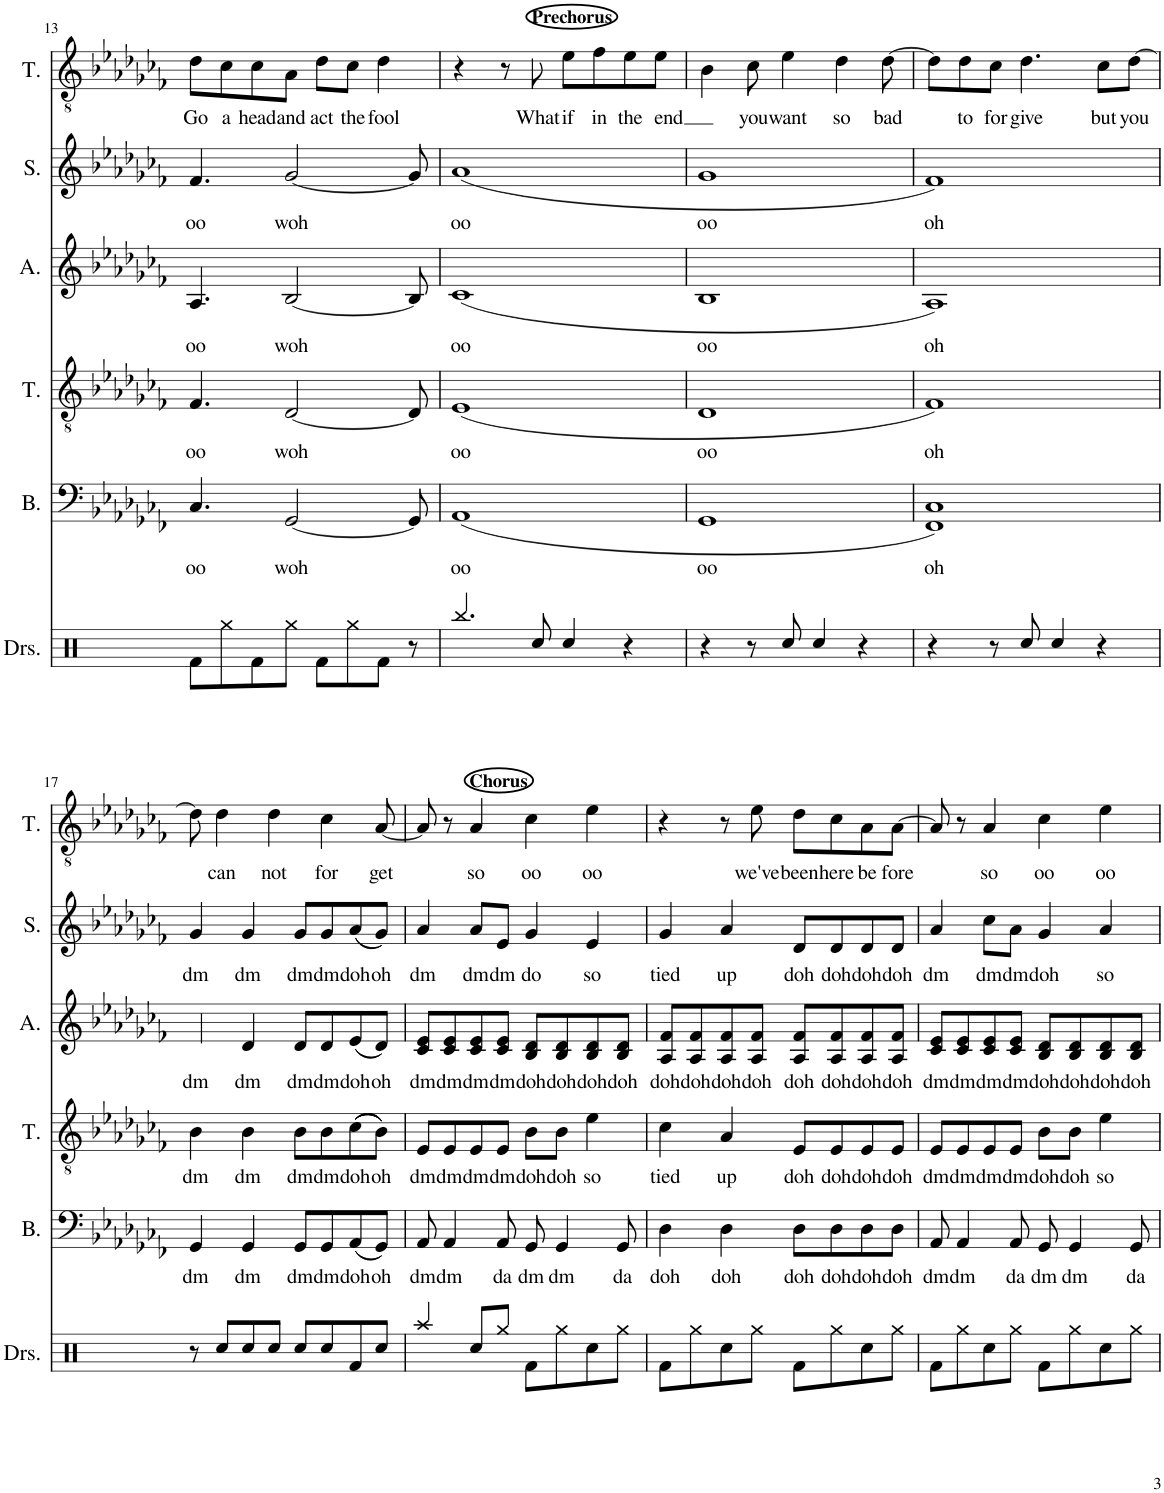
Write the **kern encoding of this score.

**kern	**kern	**text	**kern	**text	**kern	**text	**kern	**text	**kern	**text
*part6	*part5	*part5	*part4	*part4	*part3	*part3	*part2	*part2	*part1	*part1
*staff6	*staff5	*staff5	*staff4	*staff4	*staff3	*staff3	*staff2	*staff2	*staff1	*staff1
*I"Drumset	*I"Bass	*	*I"Tenor	*	*I"Alto	*	*I"Soprano	*	*I"Tenor	*
*I'Drs.	*I'B.	*	*I'T.	*	*I'A.	*	*I'S.	*	*I'T.	*
!!LO:PB:g=z
*clefX	*clefF4	*	*clefGv2	*	*clefG2	*	*clefG2	*	*clefGv2	*
*k[]	*k[b-e-a-d-g-c-f-]	*	*k[b-e-a-d-g-c-f-]	*	*k[b-e-a-d-g-c-f-]	*	*k[b-e-a-d-g-c-f-]	*	*k[b-e-a-d-g-c-f-]	*
*M4/4	*M4/4	*	*M4/4	*	*M4/4	*	*M4/4	*	*M4/4	*
=13	=13	=13	=13	=13	=13	=13	=13	=13	=13	=13
!	!	!LO:LY:b	!	!LO:LY:b	!	!LO:LY:b	!	!LO:LY:b	!	!LO:LY:b
8Rf\L	4.C-/	oo	4.F-/	oo	4.A-/	oo	4.f-/	oo	8d-\L	Go
!	!	!	!	!	!	!	!	!	!	!LO:LY:b
8Rgg\	.	.	.	.	.	.	.	.	8c-\	a
!	!	!	!	!	!	!	!	!	!	!LO:LY:b
8Rf\	.	.	.	.	.	.	.	.	8c-\	head
!	!	!LO:LY:b	!	!LO:LY:b	!	!LO:LY:b	!	!LO:LY:b	!	!LO:LY:b
8Rgg\J	[2GG-/	woh	[2D-/	woh	[2B-/	woh	[2g-/	woh	8A-\J	and
!	!	!	!	!	!	!	!	!	!	!LO:LY:b
8Rf\L	.	.	.	.	.	.	.	.	8d-\L	act
!	!	!	!	!	!	!	!	!	!	!LO:LY:b
8Rgg\	.	.	.	.	.	.	.	.	8c-\J	the
!	!	!	!	!	!	!	!	!	!	!LO:LY:b
8Rf\J	.	.	.	.	.	.	.	.	4d-\	fool
8r	8GG-/]	.	8D-/]	.	8B-/]	.	8g-/]	.	.	.
=14	=14	=14	=14	=14	=14	=14	=14	=14	=14	=14
!	!	!LO:LY:b	!	!LO:LY:b	!	!LO:LY:b	!	!LO:LY:b	!	!
4.Rbb/	(1AA-	oo	(1E-	oo	(1c-	oo	(1a-	oo	4r	.
.	.	.	.	.	.	.	.	.	8r	.
!	!	!	!	!	!	!	!	!	!LO:TX:a:B:t=Prechorus	!
!	!	!	!	!	!	!	!	!	!	!LO:LY:b
8Rcc/	.	.	.	.	.	.	.	.	8e-\	What
!	!	!	!	!	!	!	!	!	!	!LO:LY:b
4Rcc/	.	.	.	.	.	.	.	.	8e-\L	if
!	!	!	!	!	!	!	!	!	!	!LO:LY:b
.	.	.	.	.	.	.	.	.	8f-\	in
!	!	!	!	!	!	!	!	!	!	!LO:LY:b
4r	.	.	.	.	.	.	.	.	8e-\	the
!	!	!	!	!	!	!	!	!	!	!LO:LY:b
.	.	.	.	.	.	.	.	.	8e-\J	end
=15	=15	=15	=15	=15	=15	=15	=15	=15	=15	=15
!	!	!LO:LY:b	!	!LO:LY:b	!	!LO:LY:b	!	!LO:LY:b	!	!
4r	1GG-	oo	1D-	oo	1B-	oo	1g-	oo	4B-\	.
!	!	!	!	!	!	!	!	!	!	!LO:LY:b
8r	.	.	.	.	.	.	.	.	8c-\	you
!	!	!	!	!	!	!	!	!	!	!LO:LY:b
8Rcc/	.	.	.	.	.	.	.	.	4e-\	want
4Rcc/	.	.	.	.	.	.	.	.	.	.
!	!	!	!	!	!	!	!	!	!	!LO:LY:b
.	.	.	.	.	.	.	.	.	4d-\	so
4r	.	.	.	.	.	.	.	.	.	.
!	!	!	!	!	!	!	!	!	!	!LO:LY:b
.	.	.	.	.	.	.	.	.	[8d-\	bad
=16	=16	=16	=16	=16	=16	=16	=16	=16	=16	=16
!	!	!LO:LY:b	!	!LO:LY:b	!	!LO:LY:b	!	!LO:LY:b	!	!
4r	1FF- 1C-)	oh	1F-)	oh	1A-)	oh	1f-)	oh	8d-\L]	.
!	!	!	!	!	!	!	!	!	!	!LO:LY:b
.	.	.	.	.	.	.	.	.	8d-\	to
!	!	!	!	!	!	!	!	!	!	!LO:LY:b
8r	.	.	.	.	.	.	.	.	8c-\J	for
!	!	!	!	!	!	!	!	!	!	!LO:LY:b
8Rcc/	.	.	.	.	.	.	.	.	4.d-\	give
4Rcc/	.	.	.	.	.	.	.	.	.	.
!	!	!	!	!	!	!	!	!	!	!LO:LY:b
4r	.	.	.	.	.	.	.	.	8c-\L	but
!	!	!	!	!	!	!	!	!	!	!LO:LY:b
.	.	.	.	.	.	.	.	.	[8d-\J	you
!!LO:LB:g=z
=17	=17	=17	=17	=17	=17	=17	=17	=17	=17	=17
!	!	!LO:LY:b	!	!LO:LY:b	!	!LO:LY:b	!	!LO:LY:b	!	!
8r	4GG-/	dm	4B-\	dm	4d-/	dm	4g-/	dm	8d-\]	.
!	!	!	!	!	!	!	!	!	!	!LO:LY:b
8Rcc/L	.	.	.	.	.	.	.	.	4d-\	can
!	!	!LO:LY:b	!	!LO:LY:b	!	!LO:LY:b	!	!LO:LY:b	!	!
8Rcc/	4GG-/	dm	4B-\	dm	4d-/	dm	4g-/	dm	.	.
!	!	!	!	!	!	!	!	!	!	!LO:LY:b
8Rcc/J	.	.	.	.	.	.	.	.	4d-\	not
!	!	!LO:LY:b	!	!LO:LY:b	!	!LO:LY:b	!	!LO:LY:b	!	!
8Rcc/L	8GG-/L	dm	8B-\L	dm	8d-/L	dm	8g-/L	dm	.	.
!	!	!LO:LY:b	!	!LO:LY:b	!	!LO:LY:b	!	!LO:LY:b	!	!LO:LY:b
8Rcc/	8GG-/	dm	8B-\	dm	8d-/	dm	8g-/	dm	4c-\	for
!	!	!LO:LY:b	!	!LO:LY:b	!	!LO:LY:b	!	!LO:LY:b	!	!
8Rf/	((8AA-/	doh	(((((8c-\	doh	((8e-/	doh	((8a-/	doh	.	.
!	!	!LO:LY:b	!	!LO:LY:b	!	!LO:LY:b	!	!LO:LY:b	!	!LO:LY:b
8Rcc/J	8GG-/J))	oh	8B-\J)))))	oh	8d-/J))	oh	8g-/J))	oh	[8A-/	get
=18	=18	=18	=18	=18	=18	=18	=18	=18	=18	=18
!	!	!LO:LY:b	!	!LO:LY:b	!	!LO:LY:b	!	!LO:LY:b	!	!
4Raa/	8AA-/	dm	8E-/L	dm	8c-/ 8e-/L	dm	4a-/	dm	8A-/]	.
!	!	!LO:LY:b	!	!LO:LY:b	!	!LO:LY:b	!	!	!	!
.	4AA-/	dm	8E-/	dm	8c-/ 8e-/	dm	.	.	8r	.
!	!	!	!	!	!	!	!	!	!LO:TX:a:B:t=Chorus	!
!	!	!	!	!LO:LY:b	!	!LO:LY:b	!	!LO:LY:b	!	!LO:LY:b
8Rcc/L	.	.	8E-/	dm	8c-/ 8e-/	dm	8a-/L	dm	4A-/	so
!	!	!LO:LY:b	!	!LO:LY:b	!	!LO:LY:b	!	!LO:LY:b	!	!
8Rgg/J	8AA-/	da	8E-/J	dm	8c-/ 8e-/J	dm	8e-/J	dm	.	.
!	!	!LO:LY:b	!	!LO:LY:b	!	!LO:LY:b	!	!LO:LY:b	!	!LO:LY:b
8Rf\L	8GG-/	dm	8B-\L	doh	8B-/ 8d-/L	doh	4g-/	do	4c-\	oo
!	!	!LO:LY:b	!	!LO:LY:b	!	!LO:LY:b	!	!	!	!
8Rgg\	4GG-/	dm	8B-\J	doh	8B-/ 8d-/	doh	.	.	.	.
!	!	!	!	!LO:LY:b	!	!LO:LY:b	!	!LO:LY:b	!	!LO:LY:b
8Rcc\	.	.	4e-\	so	8B-/ 8d-/	doh	4e-/	so	4e-\	oo
!	!	!LO:LY:b	!	!	!	!LO:LY:b	!	!	!	!
8Rgg\J	8GG-/	da	.	.	8B-/ 8d-/J	doh	.	.	.	.
=19	=19	=19	=19	=19	=19	=19	=19	=19	=19	=19
!	!	!LO:LY:b	!	!LO:LY:b	!	!LO:LY:b	!	!LO:LY:b	!	!
8Rf\L	4D-\	doh	4c-\	tied	8A-/ 8f-/L	doh	4g-/	tied	4r	.
!	!	!	!	!	!	!LO:LY:b	!	!	!	!
8Rgg\	.	.	.	.	8A-/ 8f-/	doh	.	.	.	.
!	!	!LO:LY:b	!	!LO:LY:b	!	!LO:LY:b	!	!LO:LY:b	!	!
8Rcc\	4D-\	doh	4A-/	up	8A-/ 8f-/	doh	4a-/	up	8r	.
!	!	!	!	!	!	!LO:LY:b	!	!	!	!LO:LY:b
8Rgg\J	.	.	.	.	8A-/ 8f-/J	doh	.	.	8e-\	we've
!	!	!LO:LY:b	!	!LO:LY:b	!	!LO:LY:b	!	!LO:LY:b	!	!LO:LY:b
8Rf\L	8D-\L	doh	8E-/L	doh	8A-/ 8f-/L	doh	8d-/L	doh	8d-\L	been
!	!	!LO:LY:b	!	!LO:LY:b	!	!LO:LY:b	!	!LO:LY:b	!	!LO:LY:b
8Rgg\	8D-\	doh	8E-/	doh	8A-/ 8f-/	doh	8d-/	doh	8c-\	here
!	!	!LO:LY:b	!	!LO:LY:b	!	!LO:LY:b	!	!LO:LY:b	!	!LO:LY:b
8Rcc\	8D-\	doh	8E-/	doh	8A-/ 8f-/	doh	8d-/	doh	8A-\	be
!	!	!LO:LY:b	!	!LO:LY:b	!	!LO:LY:b	!	!LO:LY:b	!	!LO:LY:b
8Rgg\J	8D-\J	doh	8E-/J	doh	8A-/ 8f-/J	doh	8d-/J	doh	[8A-\J	fore
=20	=20	=20	=20	=20	=20	=20	=20	=20	=20	=20
!	!	!LO:LY:b	!	!LO:LY:b	!	!LO:LY:b	!	!LO:LY:b	!	!
8Rf\L	8AA-/	dm	8E-/L	dm	8c-/ 8e-/L	dm	4a-/	dm	8A-/]	.
!	!	!LO:LY:b	!	!LO:LY:b	!	!LO:LY:b	!	!	!	!
8Rgg\	4AA-/	dm	8E-/	dm	8c-/ 8e-/	dm	.	.	8r	.
!	!	!	!	!LO:LY:b	!	!LO:LY:b	!	!LO:LY:b	!	!LO:LY:b
8Rcc\	.	.	8E-/	dm	8c-/ 8e-/	dm	8cc-\L	dm	4A-/	so
!	!	!LO:LY:b	!	!LO:LY:b	!	!LO:LY:b	!	!LO:LY:b	!	!
8Rgg\J	8AA-/	da	8E-/J	dm	8c-/ 8e-/J	dm	8a-\J	dm	.	.
!	!	!LO:LY:b	!	!LO:LY:b	!	!LO:LY:b	!	!LO:LY:b	!	!LO:LY:b
8Rf\L	8GG-/	dm	8B-\L	doh	8B-/ 8d-/L	doh	4g-/	doh	4c-\	oo
!	!	!LO:LY:b	!	!LO:LY:b	!	!LO:LY:b	!	!	!	!
8Rgg\	4GG-/	dm	8B-\J	doh	8B-/ 8d-/	doh	.	.	.	.
!	!	!	!	!LO:LY:b	!	!LO:LY:b	!	!LO:LY:b	!	!LO:LY:b
8Rcc\	.	.	4e-\	so	8B-/ 8d-/	doh	4a-/	so	4e-\	oo
!	!	!LO:LY:b	!	!	!	!LO:LY:b	!	!	!	!
8Rgg\J	8GG-/	da	.	.	8B-/ 8d-/J	doh	.	.	.	.
=	=	=	=	=	=	=	=	=	=	=
*-	*-	*-	*-	*-	*-	*-	*-	*-	*-	*-
